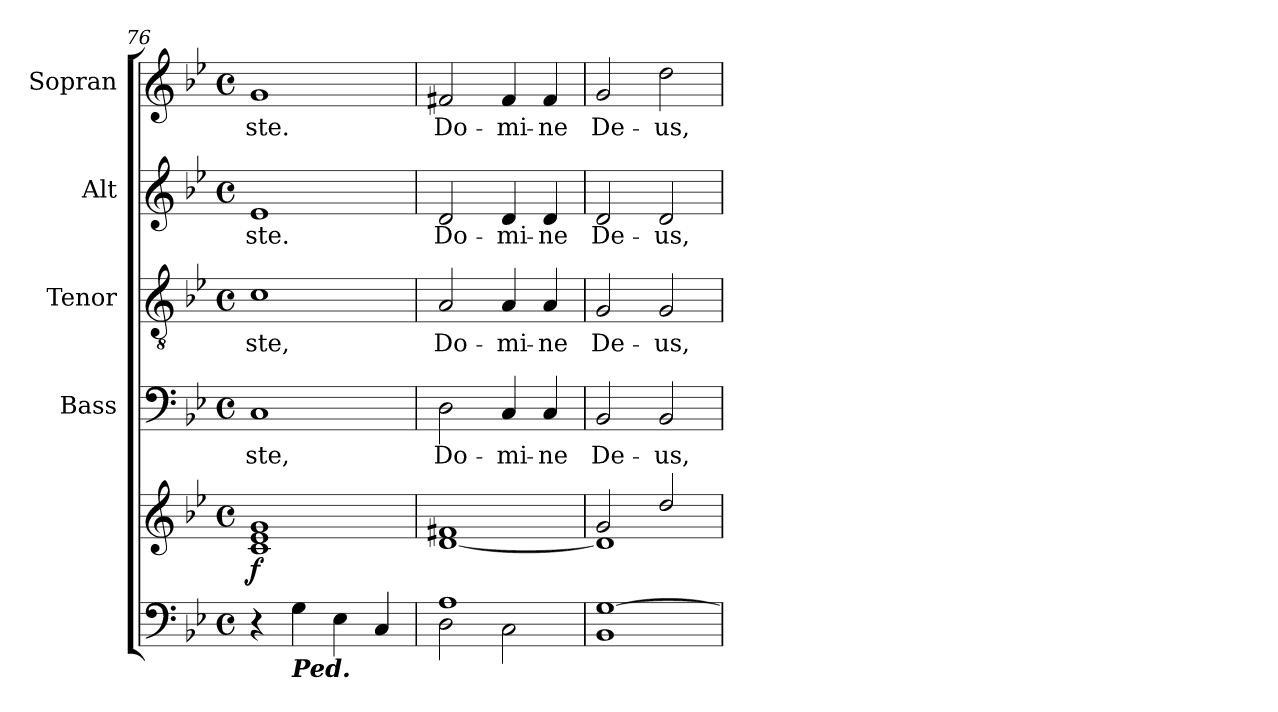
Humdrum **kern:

**kern	**kern	**dynam	**kern	**text	**kern	**text	**kern	**text	**kern	**text
*part5	*part5	*part5	*part4	*part4	*part3	*part3	*part2	*part2	*part1	*part1
*staff6	*staff5	*staff5/6	*staff4	*staff4	*staff3	*staff3	*staff2	*staff2	*staff1	*staff1
*	*	*	*I"Bass	*	*I"Tenor	*	*I"Alt	*	*I"Sopran	*
*	*	*	*I'B.	*	*I'T.	*	*I'A.	*	*I'S.	*
*clefF4	*clefG2	*	*clefF4	*	*clefGv2	*	*clefG2	*	*clefG2	*
*k[b-e-]	*k[b-e-]	*	*k[b-e-]	*	*k[b-e-]	*	*k[b-e-]	*	*k[b-e-]	*
*B-:	*B-:	*	*B-:	*	*B-:	*	*B-:	*	*B-:	*
*M4/4	*M4/4	*	*M4/4	*	*M4/4	*	*M4/4	*	*M4/4	*
*met(c)	*met(c)	*	*met(c)	*	*met(c)	*	*met(c)	*	*met(c)	*
=76	=76	=76	=76	=76	=76	=76	=76	=76	=76	=76
*	*^	*	*	*	*	*	*	*	*	*
!	!	!	!LO:DY:b	!	!LO:LY:b	!	!LO:LY:b	!	!LO:LY:b	!	!LO:LY:b
4r	1e- 1g	1c	f	1C	-ste,	1c	-ste,	1e-	-ste.	1g	-ste.
!LO:TX:b:Bi:t=Ped.	!	!	!	!	!	!	!	!	!	!	!
4G\	.	.	.	.	.	.	.	.	.	.	.
4E-\	.	.	.	.	.	.	.	.	.	.	.
4C/	.	.	.	.	.	.	.	.	.	.	.
=77	=77	=77	=77	=77	=77	=77	=77	=77	=77	=77	=77
*^	*	*	*	*	*	*	*	*	*	*	*
!	!	!	!	!	!	!LO:LY:b	!	!LO:LY:b	!	!LO:LY:b	!	!LO:LY:b
1A	2D\	1f#X	[<1d	.	2D\	Do-	2A/	Do-	2d/	Do-	2f#X/	Do-
!	!	!	!	!	!	!LO:LY:b	!	!LO:LY:b	!	!LO:LY:b	!	!LO:LY:b
.	2C\	.	.	.	4C/	-mi-	4A/	-mi-	4d/	-mi-	4f#/	-mi-
!	!	!	!	!	!	!LO:LY:b	!	!LO:LY:b	!	!LO:LY:b	!	!LO:LY:b
.	.	.	.	.	4C/	-ne	4A/	-ne	4d/	-ne	4f#/	-ne
=78	=78	=78	=78	=78	=78	=78	=78	=78	=78	=78	=78	=78
!	!	!	!	!	!	!LO:LY:b	!	!LO:LY:b	!	!LO:LY:b	!	!LO:LY:b
[>1G	1BB-	2g/	1d]	.	2BB-/	De-	2G/	De-	2d/	De-	2g/	De-
!	!	!	!	!	!	!LO:LY:b	!	!LO:LY:b	!	!LO:LY:b	!	!LO:LY:b
.	.	2dd/	.	.	2BB-/	-us,	2G/	-us,	2d/	-us,	2dd\	-us,
*v	*v	*	*	*	*	*	*	*	*	*	*	*
*	*v	*v	*	*	*	*	*	*	*	*	*
=	=	=	=	=	=	=	=	=	=	=
*-	*-	*-	*-	*-	*-	*-	*-	*-	*-	*-
